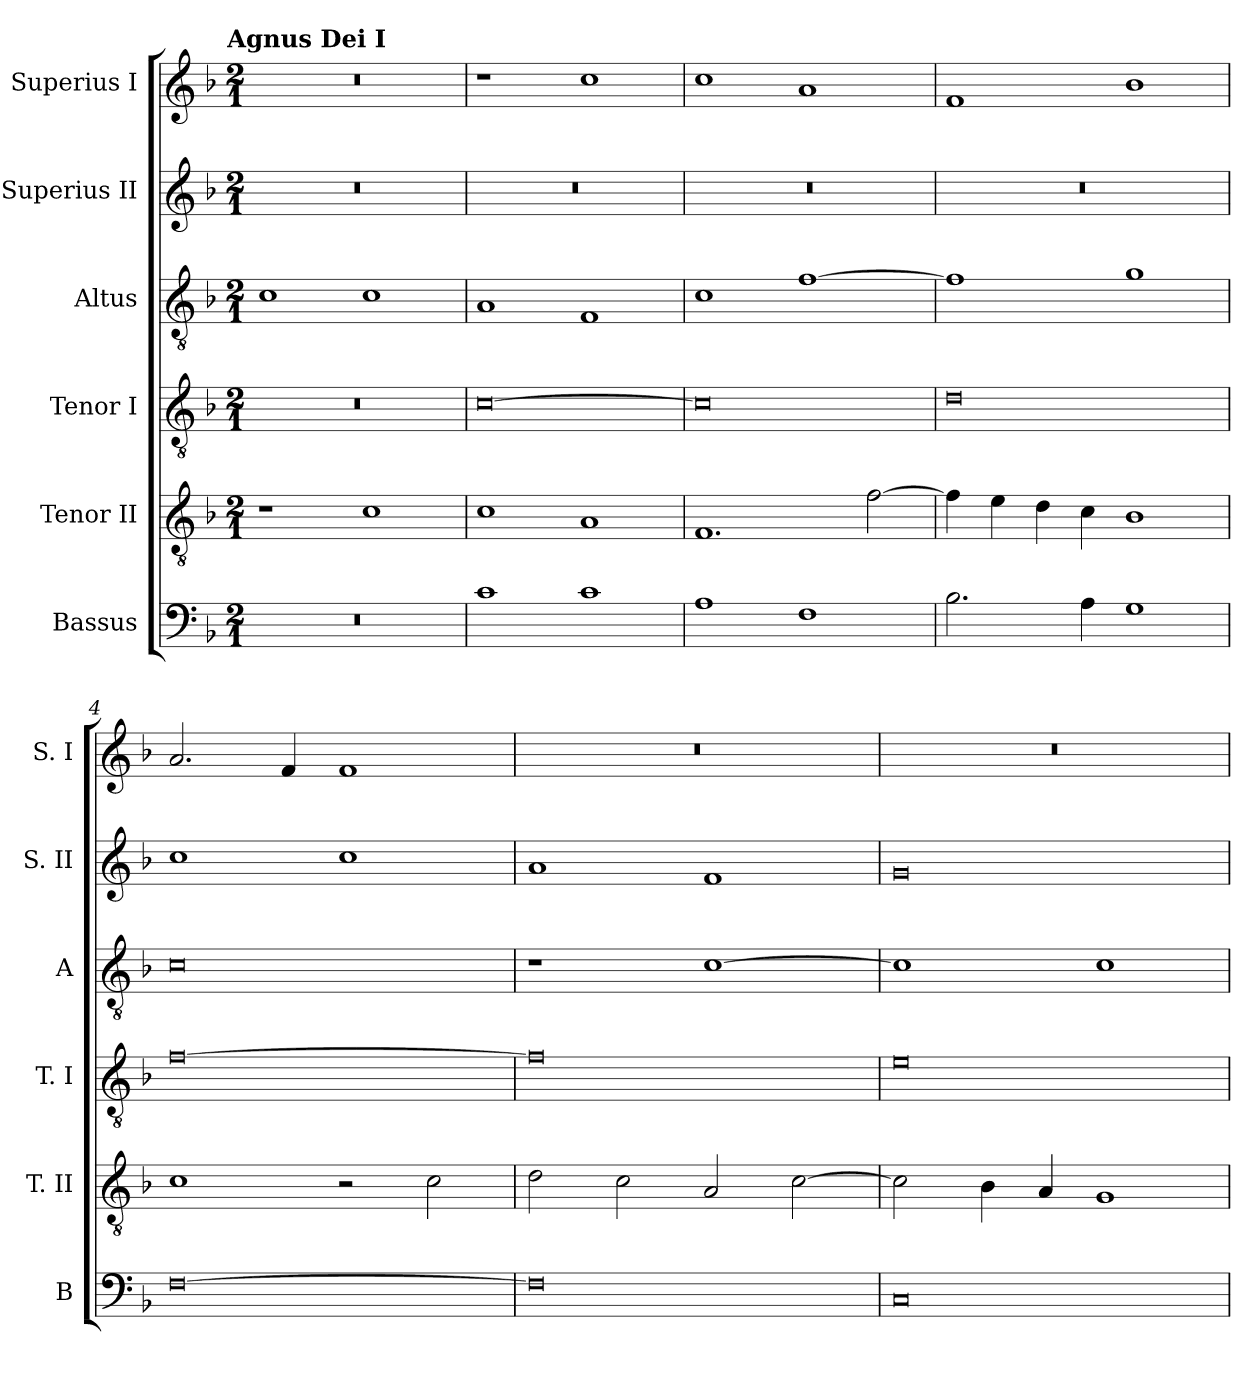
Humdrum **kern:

**kern	**kern	**kern	**kern	**kern	**kern
*part6	*part5	*part4	*part3	*part2	*part1
*staff6	*staff5	*staff4	*staff3	*staff2	*staff1
*I"Bassus	*I"Tenor II	*I"Tenor I	*I"Altus	*I"Superius II	*I"Superius I
*I'B	*I'T. II	*I'T. I	*I'A	*I'S. II	*I'S. I
*clefF4	*clefGv2	*clefGv2	*clefGv2	*clefG2	*clefG2
*k[b-]	*k[b-]	*k[b-]	*k[b-]	*k[b-]	*k[b-]
*F:	*F:	*F:	*F:	*F:	*F:
!!LO:TX:omd:t=Agnus Dei I
*M2/1	*M2/1	*M2/1	*M2/1	*M2/1	*M2/1
=	=	=	=	=	=
0r	1r	0r	1c	0r	0r
.	1c	.	1c	.	.
=1	=1	=1	=1	=1	=1
1c	1c	[0c	1A	0r	1r
1c	1A	.	1F	.	1cc
=2	=2	=2	=2	=2	=2
1A	1.F	0c]	1c	0r	1cc
1F	.	.	[1f	.	1a
.	[2f	.	.	.	.
=3	=3	=3	=3	=3	=3
2.B-	4f]	0d	1f]	0r	1f
.	4e	.	.	.	.
.	4d	.	.	.	.
4A	4c	.	.	.	.
1G	1B-	.	1g	.	1b-
=4	=4	=4	=4	=4	=4
[0F	1c	[0f	0c	1cc	2.a
.	.	.	.	.	4f
.	2r	.	.	1cc	1f
.	2c	.	.	.	.
=5	=5	=5	=5	=5	=5
0F]	2d	0f]	1r	1a	0r
.	2c	.	.	.	.
.	2A	.	[1c	1f	.
.	[2c	.	.	.	.
=6	=6	=6	=6	=6	=6
0C	2c]	0e	1c]	0g	0r
.	4B-	.	.	.	.
.	4A	.	.	.	.
.	1G	.	1c	.	.
=	=	=	=	=	=
*-	*-	*-	*-	*-	*-
